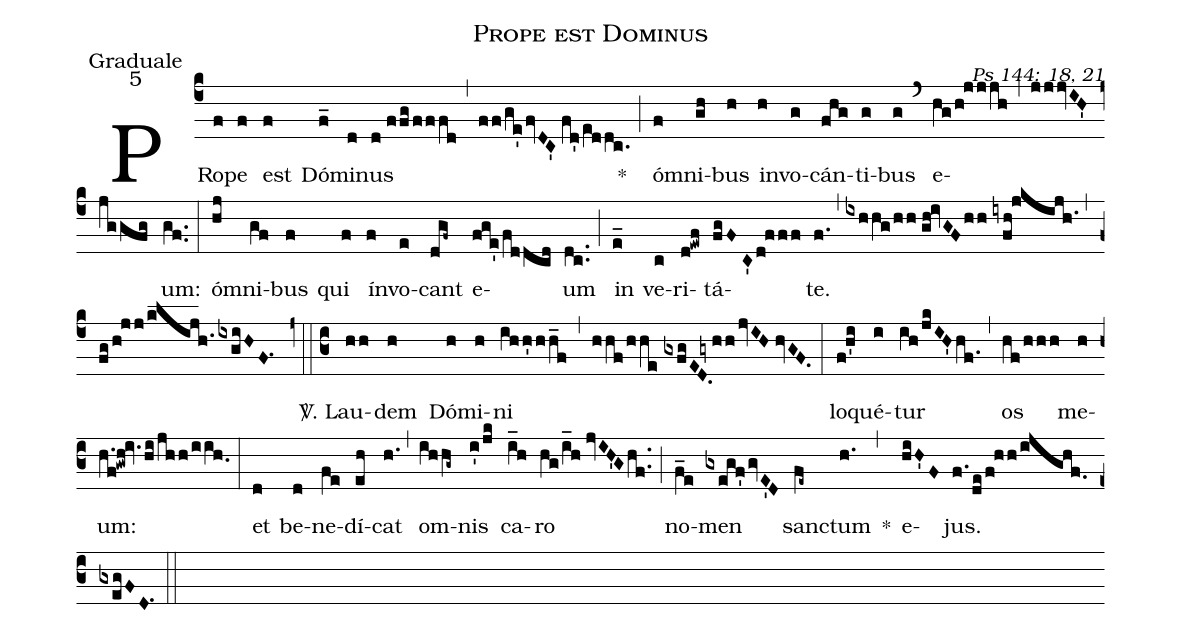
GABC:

name: Prope est Dominus;
office-part: Graduale;
mode: 5;
commentary: Ps 144: 18, 21;
%%
(c4) PRo(f)pe(f) est(f) Dó(f_)mi(d)nus(d//ffg/fffd) (,) (ff/ge'fvDC'//fd'/e[ll:1]ddc.) *(;)
óm(f)ni(gh)bus(h) in(h)vo(g)cán(fhg)ti(g)bus(g) (`) e(hg/h!jjjh)(,)(jjjvIH'jggfg)um:(gf..) (:)
óm(hj)ni(gf)bus(f) qui(f) ín(f)vo(e)cant(dgf~) e(fge'/fddcd)um(dc..) (;) in(e_) ve(c)ri(d!ewf)tá(fgF//C'd!fff)te.(f.) (,) (ixhhg/hh//gh!ivGF/!hh//iyfh!jkijh.) (,) (fg/h!jj/klijh.ixgiHF.1) (z0::c3)
<sp>V/</sp>. Lau(hh)dem(h) Dó(h)mi(h)ni(ihh'hh_f) (,) (hhf/hhe//gxfgED./[-3]gy/[0.5]hhjvIH//hvGF.) (:)
lo(f!h'i)qué(i)tur(ih/jkIH'hf.) (,) os(hf/hhh) me(h)um:(h.f!gwh!iv.hi/!jh/!h/iih.0) (:)
et(d) be(d)ne(fe)dí(eh)cat(h.) (,) om(ihhg~)nis(i'/jk) ca(i_h)ro(hg/i_h//jvIH'Ghf..) (;) no(f_e)men(gxegf'gvE'D) sanc(fe~)tum(h.) *(,) e(hiH'F)jus.(f./de/f!hh/ijghf.0gxegFD.1) (::)
